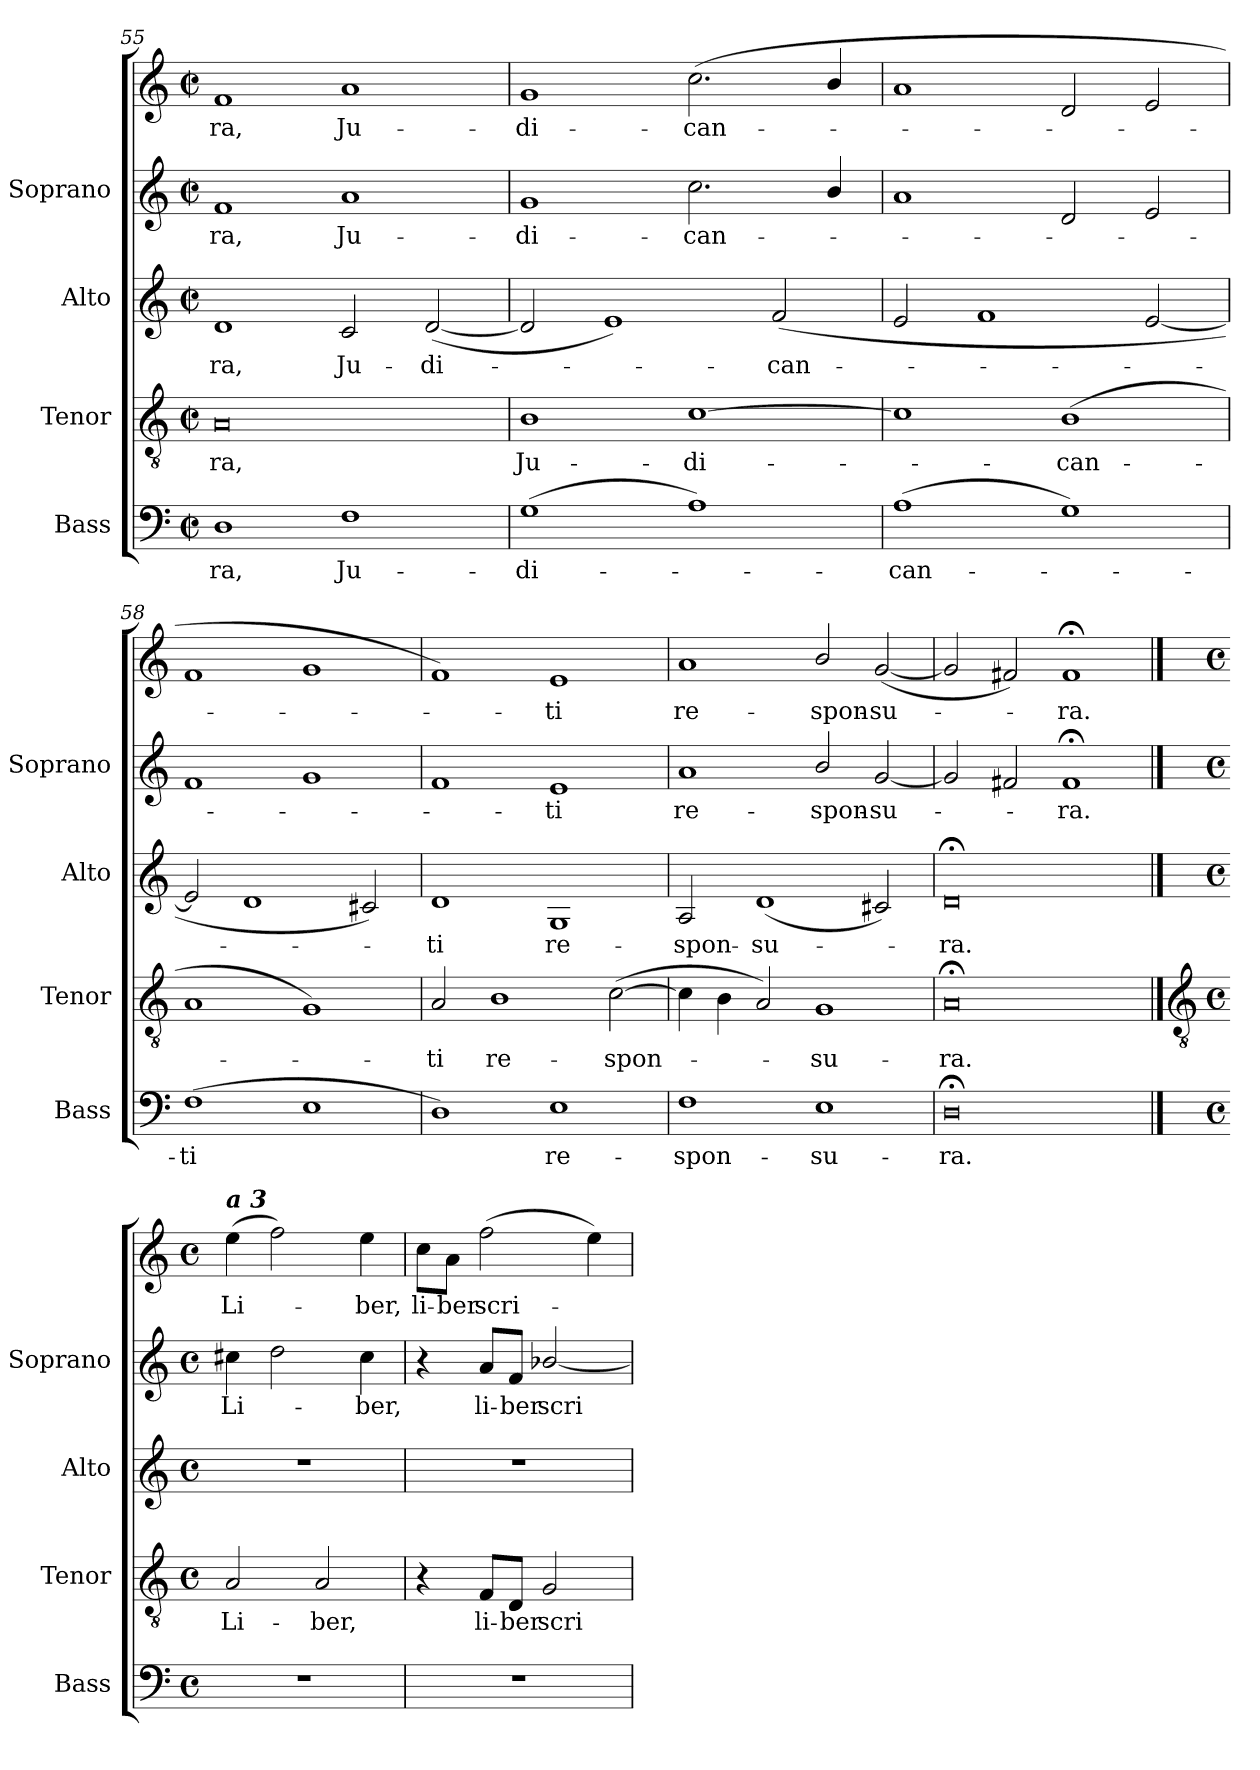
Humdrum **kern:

**kern	**text	**kern	**text	**kern	**text	**kern	**text	**kern	**text
*part4	*part4	*part3	*part3	*part2	*part2	*part1	*part1	*part1	*part1
*staff5	*staff5	*staff4	*staff4	*staff3	*staff3	*staff2	*staff2	*staff1	*staff1
*I"Bass	*	*I"Tenor	*	*I"Alto	*	*I"Soprano	*	*	*
*I'Bass	*	*I'Tenor	*	*I'Alto	*	*I'Soprano	*	*	*
!!LO:LB:g=z
*clefF4	*	*clefGv2	*	*clefG2	*	*clefG2	*	*clefG2	*
*k[]	*	*k[]	*	*k[]	*	*k[]	*	*k[]	*
*C:	*	*C:	*	*C:	*	*C:	*	*C:	*
*M4/2	*	*M4/2	*	*M4/2	*	*M4/2	*	*M4/2	*
*met(c|)	*	*met(c|)	*	*met(c|)	*	*met(c|)	*	*met(c|)	*
=55	=55	=55	=55	=55	=55	=55	=55	=55	=55
!	!LO:LY:b	!	!LO:LY:b	!	!LO:LY:b	!	!LO:LY:b	!	!LO:LY:b
1D	-ra,	0A	-ra,	1d	-ra,	1f	-ra,	1f	-ra,
!	!LO:LY:b	!	!	!	!LO:LY:b	!	!LO:LY:b	!	!LO:LY:b
1F	Ju-	.	.	2c	Ju-	1a	Ju-	1a	Ju-
!	!	!	!	!	!LO:LY:b	!	!	!	!
.	.	.	.	(<[2d	-di-	.	.	.	.
=56	=56	=56	=56	=56	=56	=56	=56	=56	=56
!	!LO:LY:b	!	!LO:LY:b	!	!	!	!LO:LY:b	!	!LO:LY:b
(>1G	-di-	1B	Ju-	2d]	.	1g	-di-	1g	-di-
.	.	.	.	1e)	.	.	.	.	.
!	!	!	!LO:LY:b	!	!	!	!LO:LY:b	!	!LO:LY:b
1A)	.	[1c	-di-	.	.	2.cc	-can-	(<2.cc	-can-
!	!	!	!	!	!LO:LY:b	!	!	!	!
.	.	.	.	(<2f	can-	.	.	.	.
.	.	.	.	.	.	4b/	.	4b/	.
=57	=57	=57	=57	=57	=57	=57	=57	=57	=57
!	!LO:LY:b	!	!	!	!	!	!	!	!
(>1A	can-	1c]	.	2e	.	1a	.	1a	.
.	.	.	.	1f	.	.	.	.	.
!	!	!	!LO:LY:b	!	!	!	!	!	!
1G)	.	(<1B	can-	.	.	2d	.	2d	.
.	.	.	.	[2e	.	2e	.	2e	.
=58	=58	=58	=58	=58	=58	=58	=58	=58	=58
!	!LO:LY:b	!	!	!	!	!	!	!	!
(>1F	ti	1A	.	2e]	.	1f	.	1f	.
.	.	.	.	1d	.	.	.	.	.
1E	.	1G)	.	.	.	1g	.	1g	.
.	.	.	.	2c#X)	.	.	.	.	.
=59	=59	=59	=59	=59	=59	=59	=59	=59	=59
!	!	!	!LO:LY:b	!	!LO:LY:b	!	!	!	!
1D)	.	2A	ti	1d	ti	1f	.	1f)	.
!	!	!	!LO:LY:b	!	!	!	!	!	!
.	.	1B	re-	.	.	.	.	.	.
!	!LO:LY:b	!	!	!	!LO:LY:b	!	!LO:LY:b	!	!LO:LY:b
1E	re-	.	.	1G	re-	1e	ti	1e	ti
!	!	!	!LO:LY:b	!	!	!	!	!	!
.	.	(>[2c	-spon-	.	.	.	.	.	.
=60	=60	=60	=60	=60	=60	=60	=60	=60	=60
!	!LO:LY:b	!	!	!	!LO:LY:b	!	!LO:LY:b	!	!LO:LY:b
1F	-spon-	4c]	.	2A	-spon-	1a	re-	1a	re-
.	.	4B	.	.	.	.	.	.	.
!	!	!	!	!	!LO:LY:b	!	!	!	!
.	.	2A)	.	(<1d	-su-	.	.	.	.
!	!LO:LY:b	!	!LO:LY:b	!	!	!	!LO:LY:b	!	!LO:LY:b
1E	-su-	1G	su-	.	.	2b/	-spon-	2b/	-spon-
!	!	!	!	!	!	!	!LO:LY:b	!	!LO:LY:b
.	.	.	.	2c#X)	.	[2g	-su-	(<[2g	-su-
=61	=61	=61	=61	=61	=61	=61	=61	=61	=61
!	!LO:LY:b	!	!LO:LY:b	!	!LO:LY:b	!	!	!	!
0D;<	-ra.	0A;<	-ra.	0d;<	ra.	2g]	.	2g]	.
.	.	.	.	.	.	2f#X	.	2f#X)	.
!	!	!	!	!	!	!	!LO:LY:b	!	!LO:LY:b
.	.	.	.	.	.	1f#;<	ra.	1f#;<	ra.
!!LO:LB:g=z
==62	==62	==62	==62	==62	==62	==62	==62	==62	==62
*	*	*clefGv2	*	*	*	*	*	*	*
*	*	*	*	*	*	*k[]	*	*k[]	*
*	*	*	*	*	*	*C:	*	*C:	*
*M4/4	*	*M4/4	*	*M4/4	*	*M4/4	*	*M4/4	*
*met(c)	*	*met(c)	*	*met(c)	*	*met(c)	*	*met(c)	*
!	!	!	!	!	!	!	!	!LO:TX:a:Bi:t=a 3	!
!	!	!	!LO:LY:b	!	!	!	!LO:LY:b	!	!LO:LY:b
1r	.	2A	Li-	1r	.	4cc#X	Li-	(>4ee	Li-
.	.	.	.	.	.	2dd	.	2ff)	.
!	!	!	!LO:LY:b	!	!	!	!	!	!
.	.	2A	-ber,	.	.	.	.	.	.
!	!	!	!	!	!	!	!LO:LY:b	!	!LO:LY:b
.	.	.	.	.	.	4cc#	ber,	4ee	ber,
=63	=63	=63	=63	=63	=63	=63	=63	=63	=63
!	!	!	!	!	!	!	!	!	!LO:LY:b
1r	.	4r	.	1r	.	4r	.	8cc\L	li-
!	!	!	!	!	!	!	!	!	!LO:LY:b
.	.	.	.	.	.	.	.	8a\J	-ber
!	!	!	!LO:LY:b	!	!	!	!LO:LY:b	!	!LO:LY:b
.	.	8F/L	li-	.	.	8a/L	li-	(>2ff	scri-
!	!	!	!LO:LY:b	!	!	!	!LO:LY:b	!	!
.	.	8D/J	-ber	.	.	8f/J	-ber	.	.
!	!	!	!LO:LY:b	!	!	!	!LO:LY:b	!	!
.	.	2G	scri-	.	.	[2b-X/	scri-	.	.
.	.	.	.	.	.	.	.	4ee)	.
=	=	=	=	=	=	=	=	=	=
*-	*-	*-	*-	*-	*-	*-	*-	*-	*-
